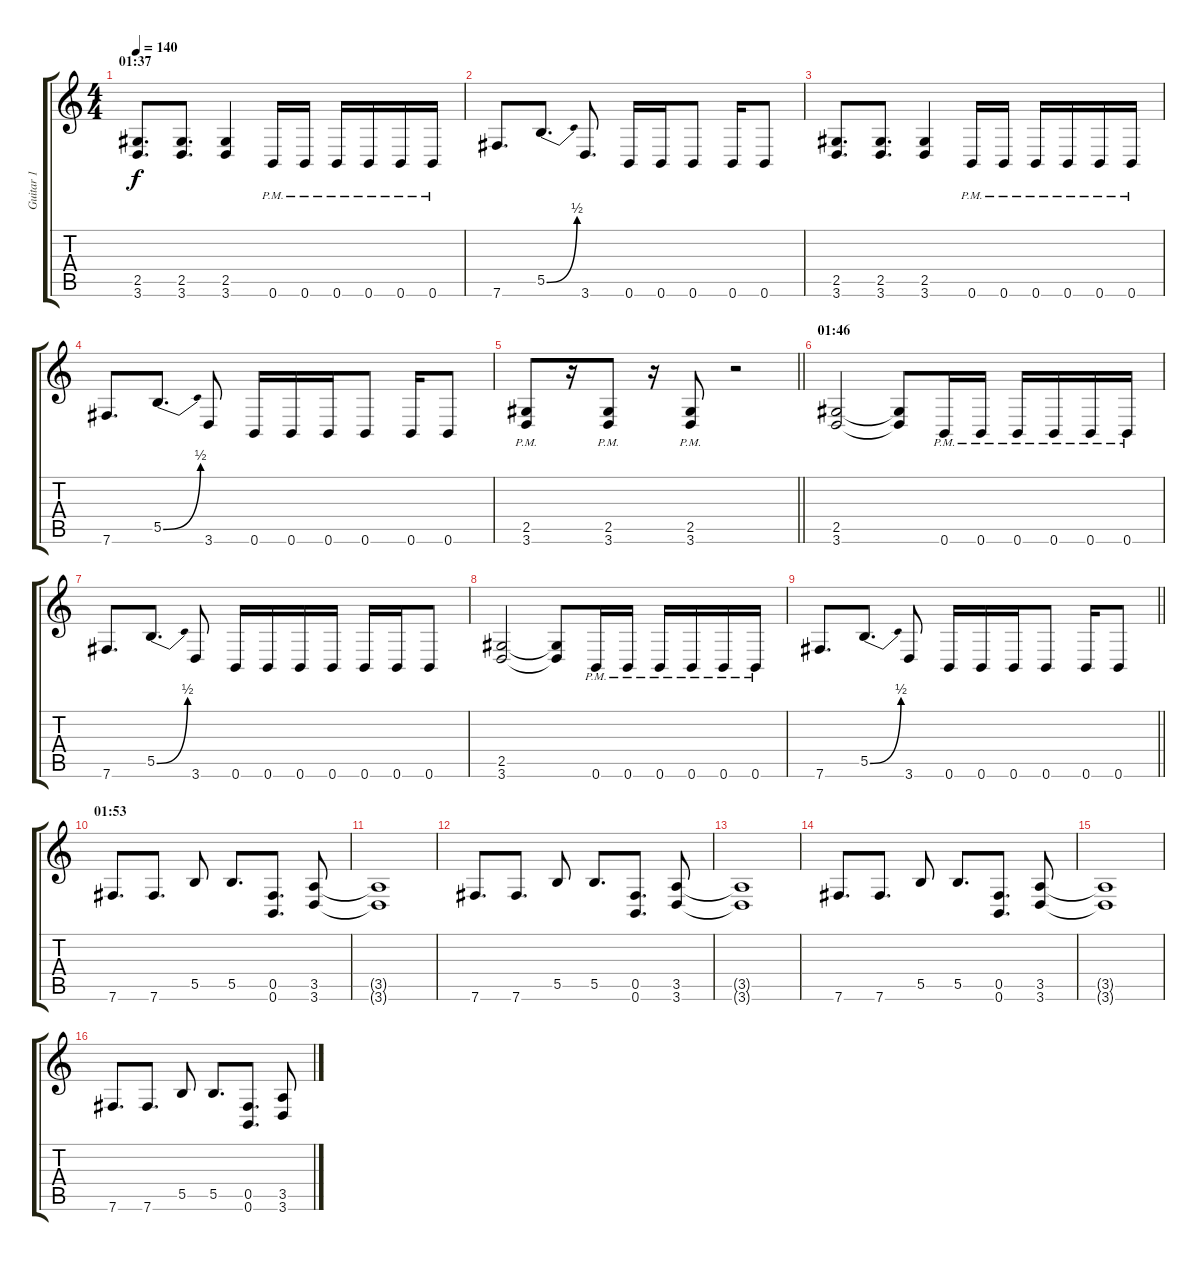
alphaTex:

\track ("Guitar 1" "Guitar 1") {instrument distortionguitar}
\staff {score tabs}
\tuning (Db4 Ab3 E3 B2 Gb2 B1) {hide}
\ts (4 4)
\section ("" "01:37")
\tempo 140
\clef g2
\ks c
(2.5 3.6).8{d dy f} (2.5 3.6).8{d} (2.5 3.6).4 0.6{pm}.16 0.6{pm}.16 0.6{pm}.16 0.6{pm}.16 0.6{pm}.16 0.6{pm}.16 |
7.6.8{d} 5.5{be (bend 0 0 60 2)}.8{d} 3.6.8{d} 0.6.16 0.6.16 0.6.8 0.6.16 0.6.8 |
(2.5 3.6).8{d} (2.5 3.6).8{d} (2.5 3.6).4 0.6{pm}.16 0.6{pm}.16 0.6{pm}.16 0.6{pm}.16 0.6{pm}.16 0.6{pm}.16 |
7.6.8{d} 5.5{be (bend 0 0 60 2)}.8{d} 3.6.8 0.6.16 0.6.16 0.6.16 0.6.8 0.6.16 0.6.8 |
\barLineRight lightlight
(2.5{pm} 3.6{pm}).8 r.16 (2.5{pm} 3.6{pm}).8 r.16 (2.5{pm} 3.6{pm}).8 r.2 |
\section ("" "01:46")
(2.5 3.6).2 (2.5{t} 3.6{t}).8 0.6{pm}.16 0.6{pm}.16 0.6{pm}.16 0.6{pm}.16 0.6{pm}.16 0.6{pm}.16 |
7.6.8{d} 5.5{be (bend 0 0 60 2)}.8{d} 3.6.8 0.6.16 0.6.16 0.6.16 0.6.16 0.6.16 0.6.16 0.6.8 |
(2.5 3.6).2 (2.5{t} 3.6{t}).8 0.6{pm}.16 0.6{pm}.16 0.6{pm}.16 0.6{pm}.16 0.6{pm}.16 0.6{pm}.16 |
\barLineRight lightlight
7.6.8{d} 5.5{be (bend 0 0 60 2)}.8{d} 3.6.8 0.6.16 0.6.16 0.6.16 0.6.8 0.6.16 0.6.8 |
\section ("" "01:53")
7.6.8{d} 7.6.8{d} 5.5.8 5.5.8{d} (0.5 0.6).8{d} (3.5 3.6).8 |
(3.5{t} 3.6{t}).1 |
7.6.8{d} 7.6.8{d} 5.5.8 5.5.8{d} (0.5 0.6).8{d} (3.5 3.6).8 |
(3.5{t} 3.6{t}).1 |
7.6.8{d} 7.6.8{d} 5.5.8 5.5.8{d} (0.5 0.6).8{d} (3.5 3.6).8 |
(3.5{t} 3.6{t}).1 |
7.6.8{d} 7.6.8{d} 5.5.8 5.5.8{d} (0.5 0.6).8{d} (3.5 3.6).8
